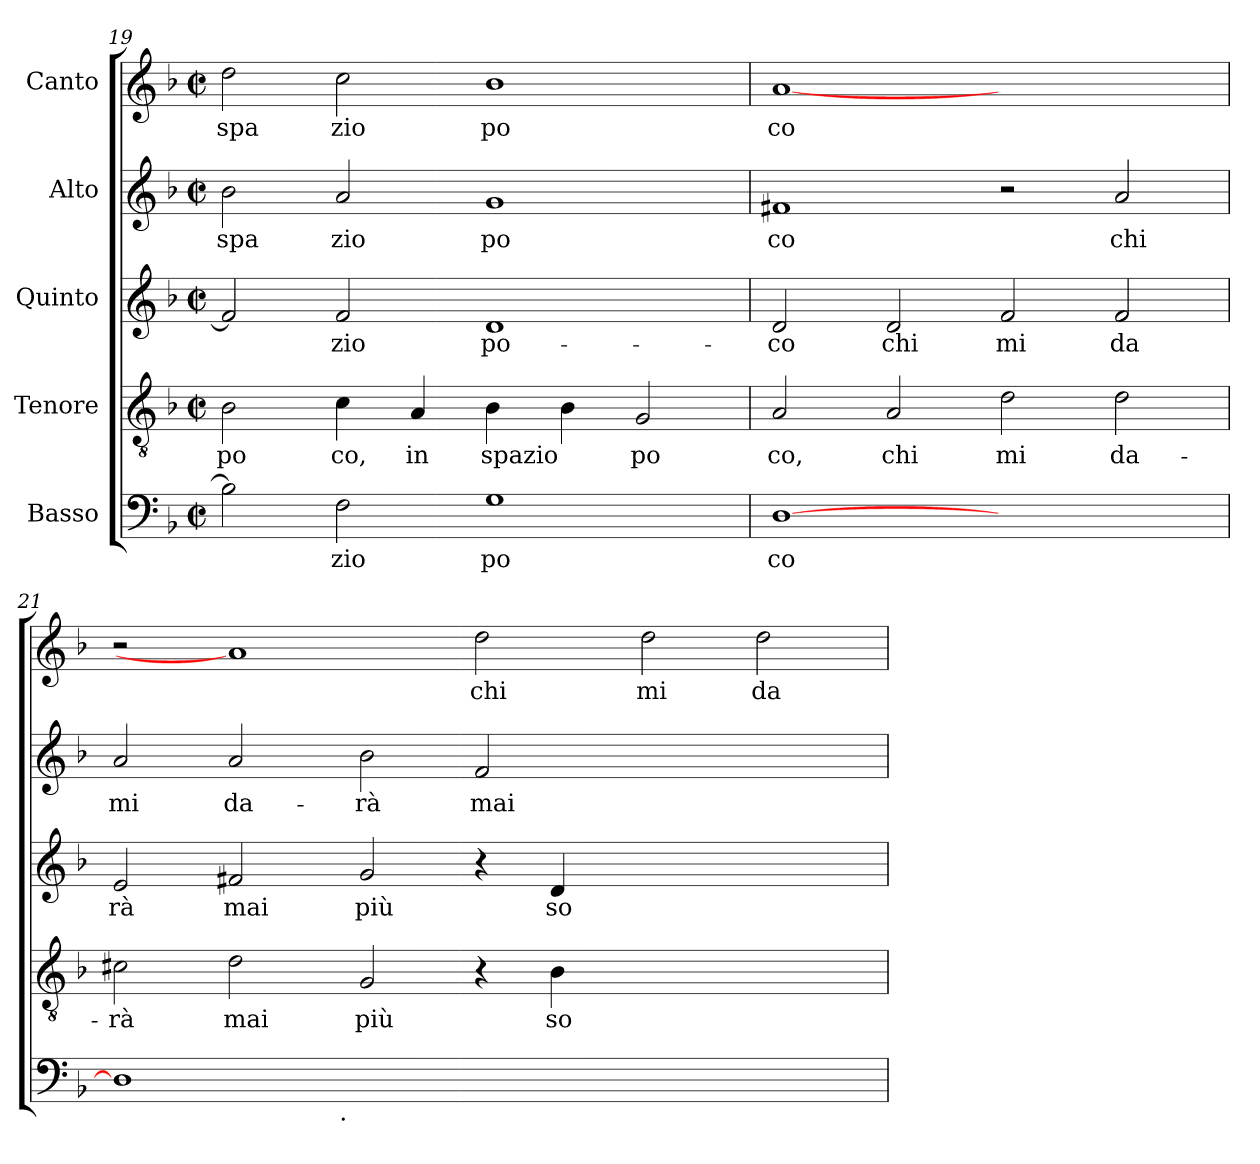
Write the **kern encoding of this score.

**kern	**text	**kern	**text	**kern	**text	**kern	**text	**kern	**text
*part5	*part5	*part4	*part4	*part3	*part3	*part2	*part2	*part1	*part1
*staff5	*staff5	*staff4	*staff4	*staff3	*staff3	*staff2	*staff2	*staff1	*staff1
*I"Basso	*	*I"Tenore	*	*I"Quinto	*	*I"Alto	*	*I"Canto	*
*clefF4	*	*clefGv2	*	*clefG2	*	*clefG2	*	*clefG2	*
*k[b-]	*	*k[b-]	*	*k[b-]	*	*k[b-]	*	*k[b-]	*
*F:	*	*F:	*	*F:	*	*F:	*	*F:	*
*M2/2	*	*M2/2	*	*M2/2	*	*M2/2	*	*M2/2	*
*met(c|)	*	*met(c|)	*	*met(c|)	*	*met(c|)	*	*met(c|)	*
=19	=19	=19	=19	=19	=19	=19	=19	=19	=19
!	!	!	!LO:LY:b:cj	!	!	!	!LO:LY:b:cj	!	!LO:LY:b:cj
2B-\]	.	2B-\	po	2f/]	.	2b-\	spa	2dd\	spa
!	!LO:LY:b:cj	!	!LO:LY:b:cj	!	!LO:LY:b:cj	!	!LO:LY:b:cj	!	!LO:LY:b:cj
2F\	zio	4c\	co,	2f/	-zio	2a/	zio	2cc\	zio
!	!	!	!LO:LY:b:cj	!	!	!	!	!	!
.	.	4A/	in	.	.	.	.	.	.
!	!LO:LY:b:cj	!	!LO:LY:b:cj	!	!LO:LY:b:cj	!	!LO:LY:b:cj	!	!LO:LY:b:cj
1G	po	4B-\	spazio	1d	po-	1g	po	1b-	po
.	.	4B-\	.	.	.	.	.	.	.
!	!	!	!LO:LY:b:cj	!	!	!	!	!	!
.	.	2G/	po	.	.	.	.	.	.
!!LO:PB:g=z
=20	=20	=20	=20	=20	=20	=20	=20	=20	=20
!	!LO:LY:b:cj	!	!LO:LY:b:cj	!	!LO:LY:b:cj	!	!LO:LY:b:cj	!	!LO:LY:b:cj
[1D	co	2A/	co,	2d/	-co	1f#X	co	[1a	co
!	!	!	!LO:LY:b:cj	!	!LO:LY:b:cj	!	!	!	!
.	.	2A/	chi	2d/	chi	.	.	.	.
!	!	!	!LO:LY:b:cj	!	!LO:LY:b:cj	!	!	!	!
1ryy	.	2d\	mi	2f/	mi	2r	.	1ryy	.
!	!	!	!LO:LY:b:cj	!	!LO:LY:b:cj	!	!LO:LY:b:cj	!	!
.	.	2d\	da-	2f/	da	2a/	chi	.	.
=21	=21	=21	=21	=21	=21	=21	=21	=21	=21
!	!	!	!LO:LY:b:cj	!	!LO:LY:b:cj	!	!LO:LY:b:cj	!	!
*^	*	*	*	*	*	*	*	*	*
1D]	2ryy	.	2c#X\	-rà	2e/	rà	2a/	mi	2r	.
!	!	!	!	!LO:LY:b:cj	!	!LO:LY:b:cj	!	!LO:LY:b:cj	!	!
.	4...ryy	.	2d\	mai	2f#X/	mai	2a/	da-	1a]	.
!	!LO:TX:b:t=.	!	!	!	!	!	!	!	!	!
.	1ryy	.	.	.	.	.	.	.	.	.
!	!	!	!	!LO:LY:b:cj	!	!LO:LY:b:cj	!	!LO:LY:b:cj	!	!
0ryy	.	.	2G/	più	2g/	più	2b-\	-rà	.	.
!	!	!	!	!	!	!	!	!LO:LY:b:cj	!	!LO:LY:b:cj
.	.	.	4r	.	4r	.	2f/	mai	2dd\	chi
!	!	!	!	!LO:LY:b:cj	!	!LO:LY:b:cj	!	!	!	!
.	.	.	4B-\	so-	4d/	so	.	.	.	.
.	1ryy	.	.	.	.	.	.	.	.	.
!	!	!	!	!	!	!	!	!	!	!LO:LY:b:cj
.	.	.	1ryy	.	1ryy	.	1ryy	.	2dd\	mi
!	!	!	!	!	!	!	!	!	!	!LO:LY:b:cj
.	.	.	.	.	.	.	.	.	2dd\	da
.	32ryy	.	.	.	.	.	.	.	.	.
*v	*v	*	*	*	*	*	*	*	*	*
=	=	=	=	=	=	=	=	=	=
*-	*-	*-	*-	*-	*-	*-	*-	*-	*-
